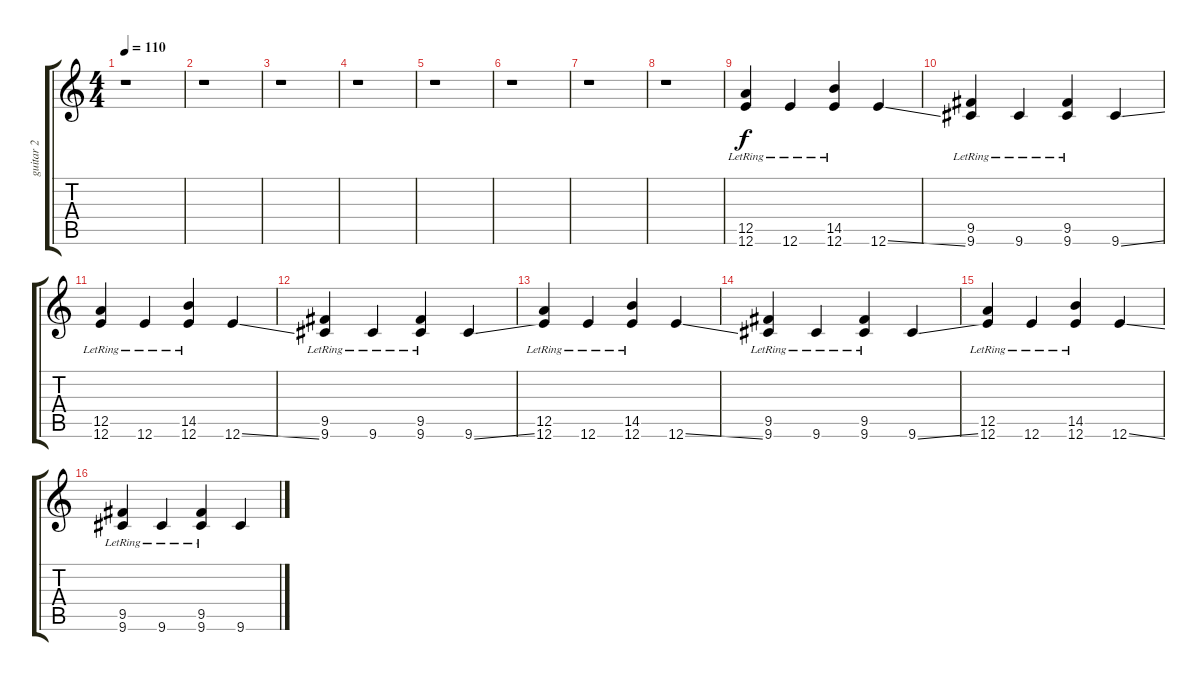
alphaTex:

\track ("guitar 2" "guitar 2") {instrument electricguitarmuted}
\staff {score tabs}
\tuning (E4 B3 G3 D3 A2 E2) {hide}
\ts (4 4)
\tempo 110
\clef g2
\ks c
r.1{dy f} |
r.1 |
r.1 |
r.1 |
r.1 |
r.1 |
r.1 |
r.1 |
(12.5{lr} 12.6{lr}).4 12.6{lr}.4 (14.5{lr} 12.6{lr}).4 12.6{ss}.4 |
(9.5{lr} 9.6{lr}).4 9.6{lr}.4 (9.5{lr} 9.6{lr}).4 9.6{ss}.4 |
(12.5{lr} 12.6{lr}).4 12.6{lr}.4 (14.5{lr} 12.6{lr}).4 12.6{ss}.4 |
(9.5{lr} 9.6{lr}).4 9.6{lr}.4 (9.5{lr} 9.6{lr}).4 9.6{ss}.4 |
(12.5{lr} 12.6{lr}).4 12.6{lr}.4 (14.5{lr} 12.6{lr}).4 12.6{ss}.4 |
(9.5{lr} 9.6{lr}).4 9.6{lr}.4 (9.5{lr} 9.6{lr}).4 9.6{ss}.4 |
(12.5{lr} 12.6{lr}).4 12.6{lr}.4 (14.5{lr} 12.6{lr}).4 12.6{ss}.4 |
(9.5{lr} 9.6{lr}).4 9.6{lr}.4 (9.5{lr} 9.6{lr}).4 9.6{ss}.4
